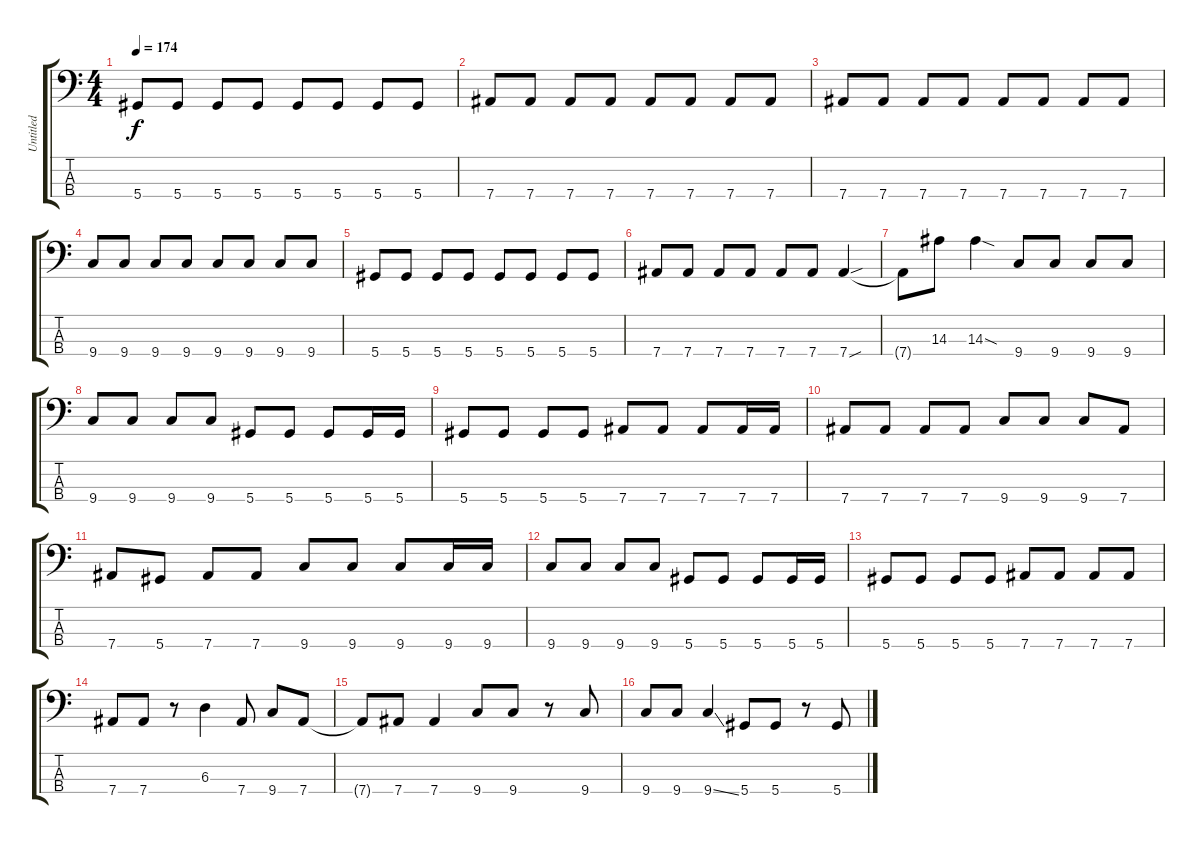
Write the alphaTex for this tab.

\track ("Untitled" "Untitled") {instrument electricbassfinger}
\staff {score tabs}
\tuning (Gb2 Db2 Ab1 Eb1) {hide}
\ts (4 4)
\tempo 174
\clef f4
\ks c
5.4.8{dy f} 5.4.8 5.4.8 5.4.8 5.4.8 5.4.8 5.4.8 5.4.8 |
7.4.8 7.4.8 7.4.8 7.4.8 7.4.8 7.4.8 7.4.8 7.4.8 |
7.4.8 7.4.8 7.4.8 7.4.8 7.4.8 7.4.8 7.4.8 7.4.8 |
9.4.8 9.4.8 9.4.8 9.4.8 9.4.8 9.4.8 9.4.8 9.4.8 |
5.4.8 5.4.8 5.4.8 5.4.8 5.4.8 5.4.8 5.4.8 5.4.8 |
7.4.8 7.4.8 7.4.8 7.4.8 7.4.8 7.4.8 7.4{sou}.4 |
7.4{t}.8 14.3.8 14.3{sod}.4 9.4.8 9.4.8 9.4.8 9.4.8 |
9.4.8 9.4.8 9.4.8 9.4.8 5.4.8 5.4.8 5.4.8 5.4.16 5.4.16 |
5.4.8 5.4.8 5.4.8 5.4.8 7.4.8 7.4.8 7.4.8 7.4.16 7.4.16 |
7.4.8 7.4.8 7.4.8 7.4.8 9.4.8 9.4.8 9.4.8 7.4.8 |
7.4.8 5.4.8 7.4.8 7.4.8 9.4.8 9.4.8 9.4.8 9.4.16 9.4.16 |
9.4.8 9.4.8 9.4.8 9.4.8 5.4.8 5.4.8 5.4.8 5.4.16 5.4.16 |
5.4.8 5.4.8 5.4.8 5.4.8 7.4.8 7.4.8 7.4.8 7.4.8 |
7.4.8 7.4.8 r.8 6.3.4 7.4.8 9.4.8 7.4.8 |
7.4{t}.8 7.4.8 7.4.4 9.4.8 9.4.8 r.8 9.4.8 |
9.4.8 9.4.8 9.4{ss}.4 5.4.8 5.4.8 r.8 5.4.8
